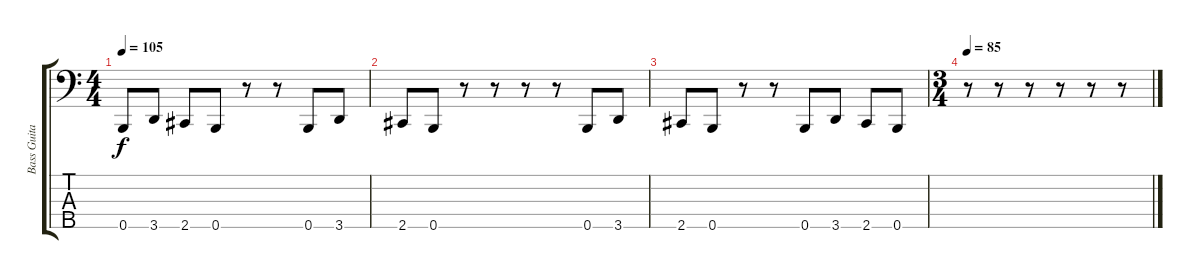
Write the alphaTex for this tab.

\track ("Bass Guitar" "Bass Guita") {instrument electricbasspick}
\staff {score tabs}
\tuning (G2 D2 A1 E1 B0) {hide}
\ts (4 4)
\tempo 105
\clef f4
\ks c
0.5.8{dy f} 3.5.8 2.5.8 0.5.8 r.8 r.8 0.5.8 3.5.8 |
2.5.8 0.5.8 r.8 r.8 r.8 r.8 0.5.8 3.5.8 |
2.5.8 0.5.8 r.8 r.8 0.5.8 3.5.8 2.5.8 0.5.8 |
\ts (3 4)
\tempo 85
r.8 r.8 r.8 r.8 r.8 r.8
